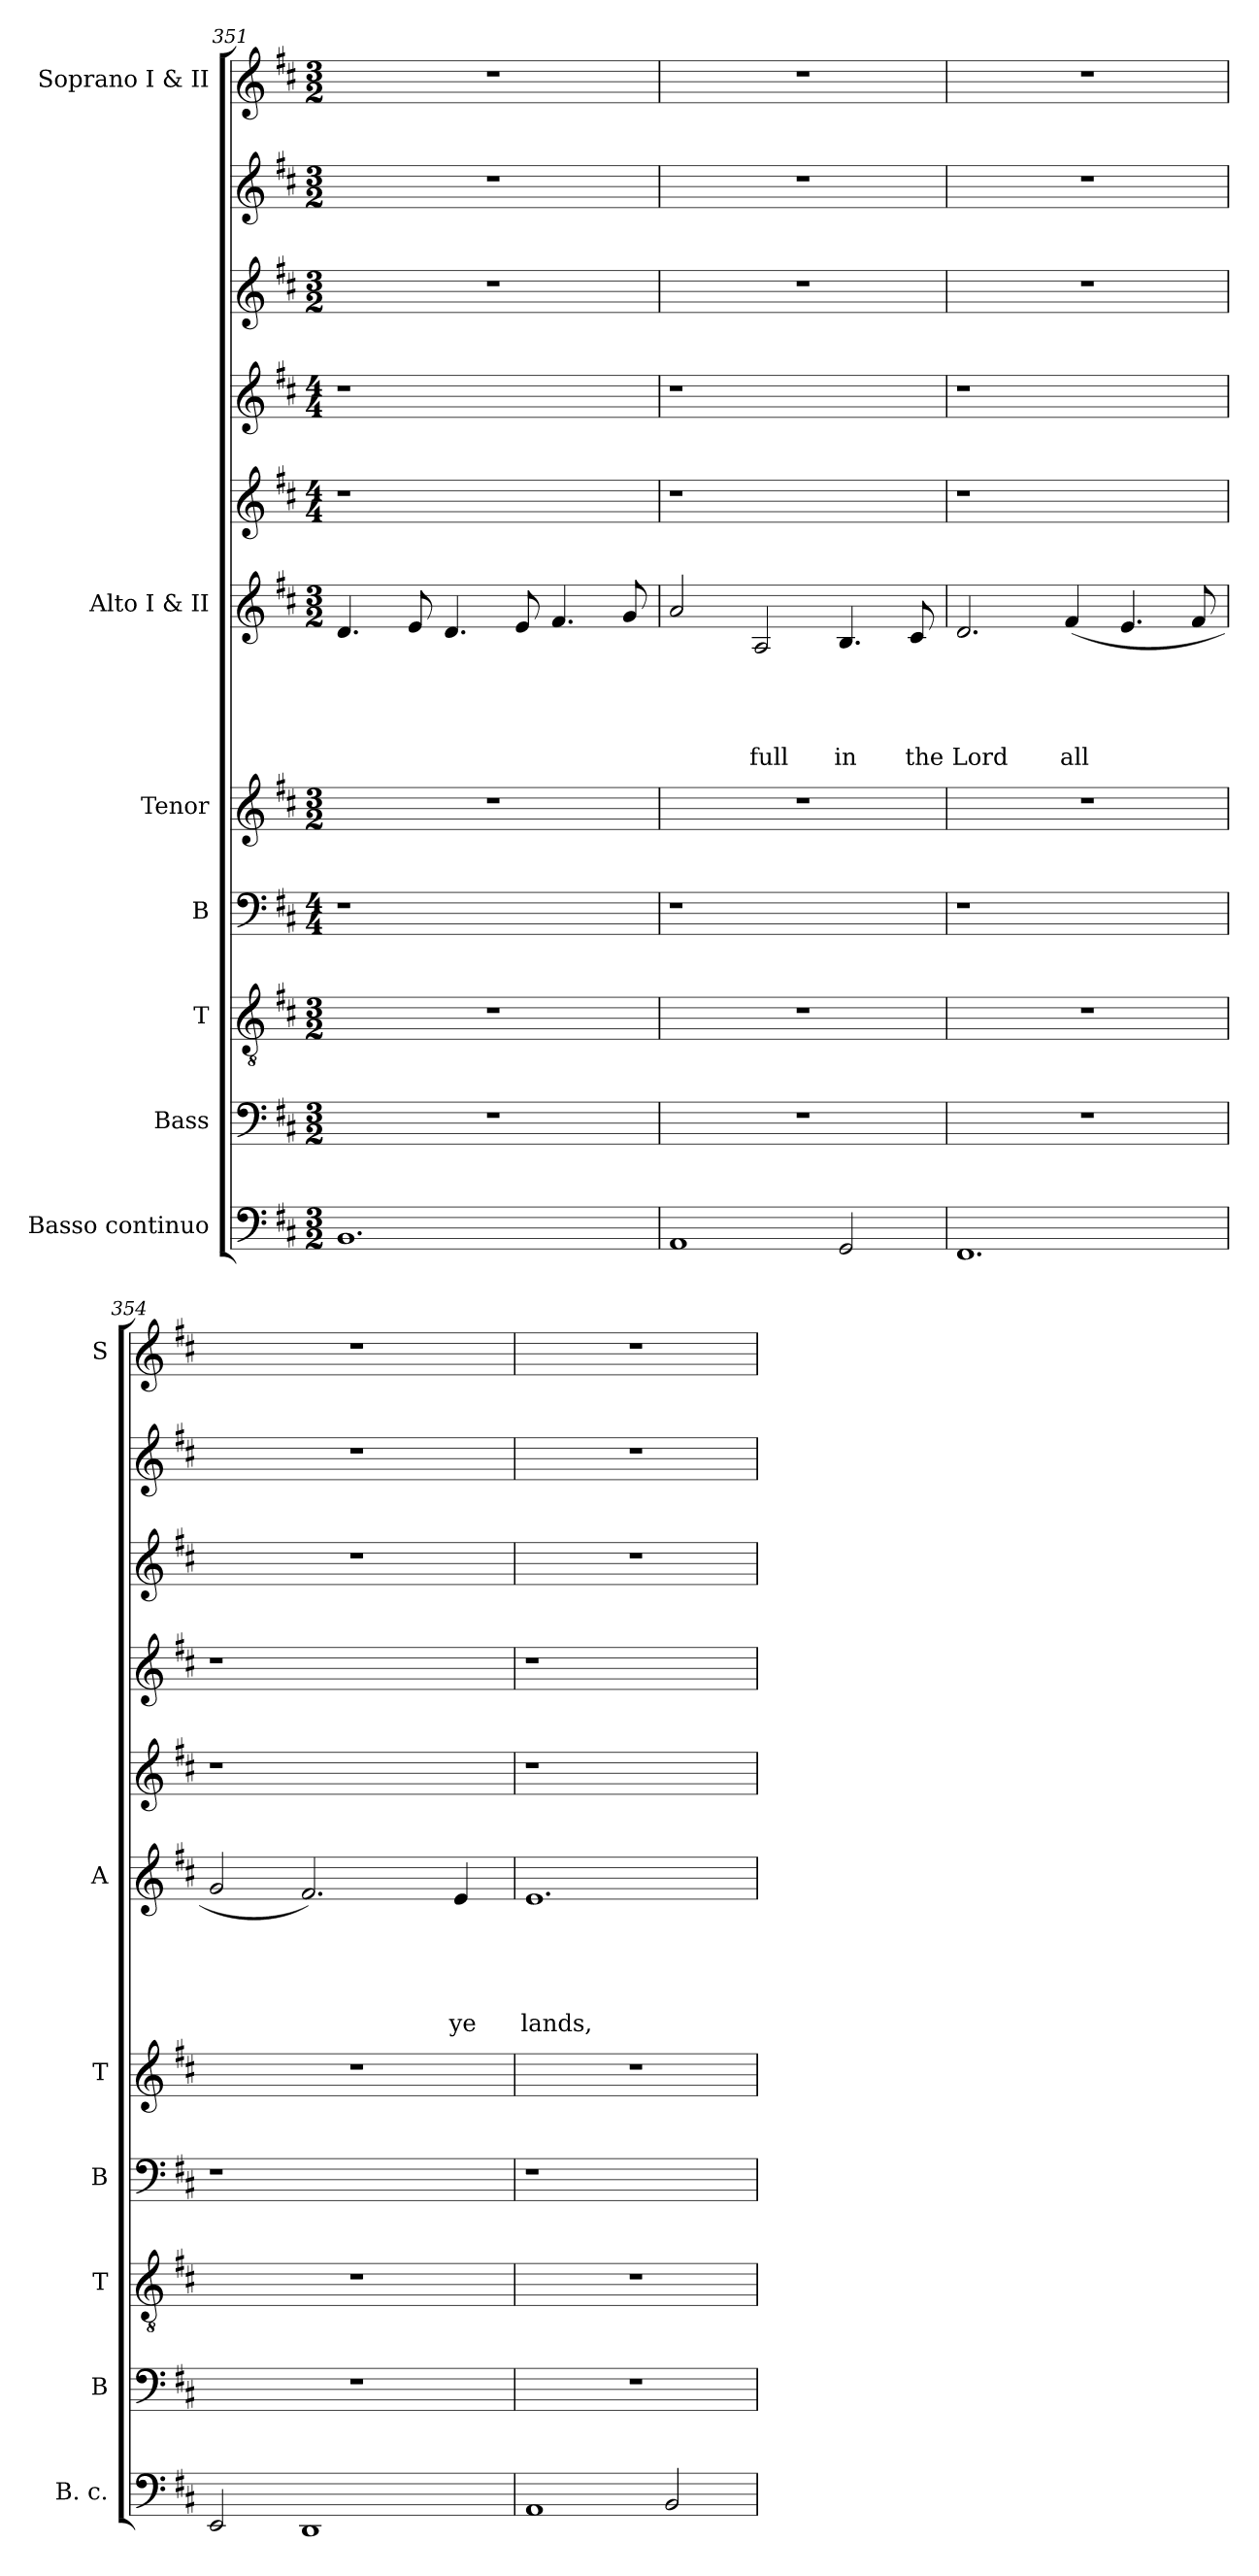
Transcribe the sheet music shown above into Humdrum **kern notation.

**kern	**kern	**kern	**kern	**kern	**kern	**text	**text	**text	**text	**text	**kern	**kern	**kern	**kern	**kern
*part11	*part10	*part9	*part8	*part7	*part6	*part6	*part6	*part6	*part6	*part6	*part5	*part4	*part3	*part2	*part1
*staff11	*staff10	*staff9	*staff8	*staff7	*staff6	*staff6	*staff6	*staff6	*staff6	*staff6	*staff5	*staff4	*staff3	*staff2	*staff1
*I"Basso continuo	*I"Bass	*I"T	*I"B	*I"Tenor	*I"Alto I & II	*	*	*	*	*	*	*	*	*	*I"Soprano I & II
*I'B. c.	*I'B	*I'T	*I'B	*I'T	*I'A	*	*	*	*	*	*	*	*	*	*I'S
!!LO:LB:g=z
*clefF4	*clefF4	*clefGv2	*clefF4	*clefG2	*clefG2	*	*	*	*	*	*clefG2	*clefG2	*clefG2	*clefG2	*clefG2
*ITrd7c12	*	*	*	*	*	*	*	*	*	*	*	*	*	*	*
*k[f#c#]	*k[f#c#]	*k[f#c#]	*k[f#c#]	*k[f#c#]	*k[f#c#]	*	*	*	*	*	*k[f#c#]	*k[f#c#]	*k[f#c#]	*k[f#c#]	*k[f#c#]
*D:	*D:	*D:	*D:	*D:	*D:	*	*	*	*	*	*D:	*D:	*D:	*D:	*D:
*M3/2	*M3/2	*M3/2	*M4/4	*M3/2	*M3/2	*	*	*	*	*	*M4/4	*M4/4	*M3/2	*M3/2	*M3/2
=351	=351	=351	=351	=351	=351	=351	=351	=351	=351	=351	=351	=351	=351	=351	=351
1.BBB	1.r	1.r	1r	1.r	4.d/	.	.	.	.	.	1r	1r	1.r	1.r	1.r
.	.	.	.	.	8e/	.	.	.	.	.	.	.	.	.	.
.	.	.	.	.	4.d/	.	.	.	.	.	.	.	.	.	.
.	.	.	.	.	8e/	.	.	.	.	.	.	.	.	.	.
.	.	.	2ryy	.	4.f#/	.	.	.	.	.	2ryy	2ryy	.	.	.
.	.	.	.	.	8g/	.	.	.	.	.	.	.	.	.	.
=352	=352	=352	=352	=352	=352	=352	=352	=352	=352	=352	=352	=352	=352	=352	=352
1AAA	1.r	1.r	1r	1.r	2a/	.	.	.	.	.	1r	1r	1.r	1.r	1.r
!	!	!	!	!	!	!	!	!	!	!LO:LY:b	!	!	!	!	!
.	.	.	.	.	2A/	.	.	.	.	full	.	.	.	.	.
!	!	!	!	!	!	!	!	!	!	!LO:LY:b	!	!	!	!	!
2GGG/	.	.	2ryy	.	4.B/	.	.	.	.	in	2ryy	2ryy	.	.	.
!	!	!	!	!	!	!	!	!	!	!LO:LY:b	!	!	!	!	!
.	.	.	.	.	8c#/	.	.	.	.	the	.	.	.	.	.
=353	=353	=353	=353	=353	=353	=353	=353	=353	=353	=353	=353	=353	=353	=353	=353
!	!	!	!	!	!	!	!	!	!	!LO:LY:b	!	!	!	!	!
1.FFF#	1.r	1.r	1r	1.r	2.d/	.	.	.	.	Lord	1r	1r	1.r	1.r	1.r
!	!	!	!	!	!	!	!	!	!	!LO:LY:b	!	!	!	!	!
.	.	.	.	.	(<4f#/	.	.	.	.	all	.	.	.	.	.
.	.	.	2ryy	.	4.e/	.	.	.	.	.	2ryy	2ryy	.	.	.
.	.	.	.	.	8f#/	.	.	.	.	.	.	.	.	.	.
=354	=354	=354	=354	=354	=354	=354	=354	=354	=354	=354	=354	=354	=354	=354	=354
2EEE/	1.r	1.r	1r	1.r	2g/	.	.	.	.	.	1r	1r	1.r	1.r	1.r
1DDD	.	.	.	.	2.f#/)	.	.	.	.	.	.	.	.	.	.
.	.	.	2ryy	.	.	.	.	.	.	.	2ryy	2ryy	.	.	.
!	!	!	!	!	!	!	!	!	!	!LO:LY:b	!	!	!	!	!
.	.	.	.	.	4e/	.	.	.	.	ye	.	.	.	.	.
=355	=355	=355	=355	=355	=355	=355	=355	=355	=355	=355	=355	=355	=355	=355	=355
!	!	!	!	!	!	!	!	!	!	!LO:LY:b	!	!	!	!	!
1AAA	1.r	1.r	1r	1.r	1.e	.	.	.	.	lands,	1r	1r	1.r	1.r	1.r
2BBB/	.	.	2ryy	.	.	.	.	.	.	.	2ryy	2ryy	.	.	.
=	=	=	=	=	=	=	=	=	=	=	=	=	=	=	=
*-	*-	*-	*-	*-	*-	*-	*-	*-	*-	*-	*-	*-	*-	*-	*-
